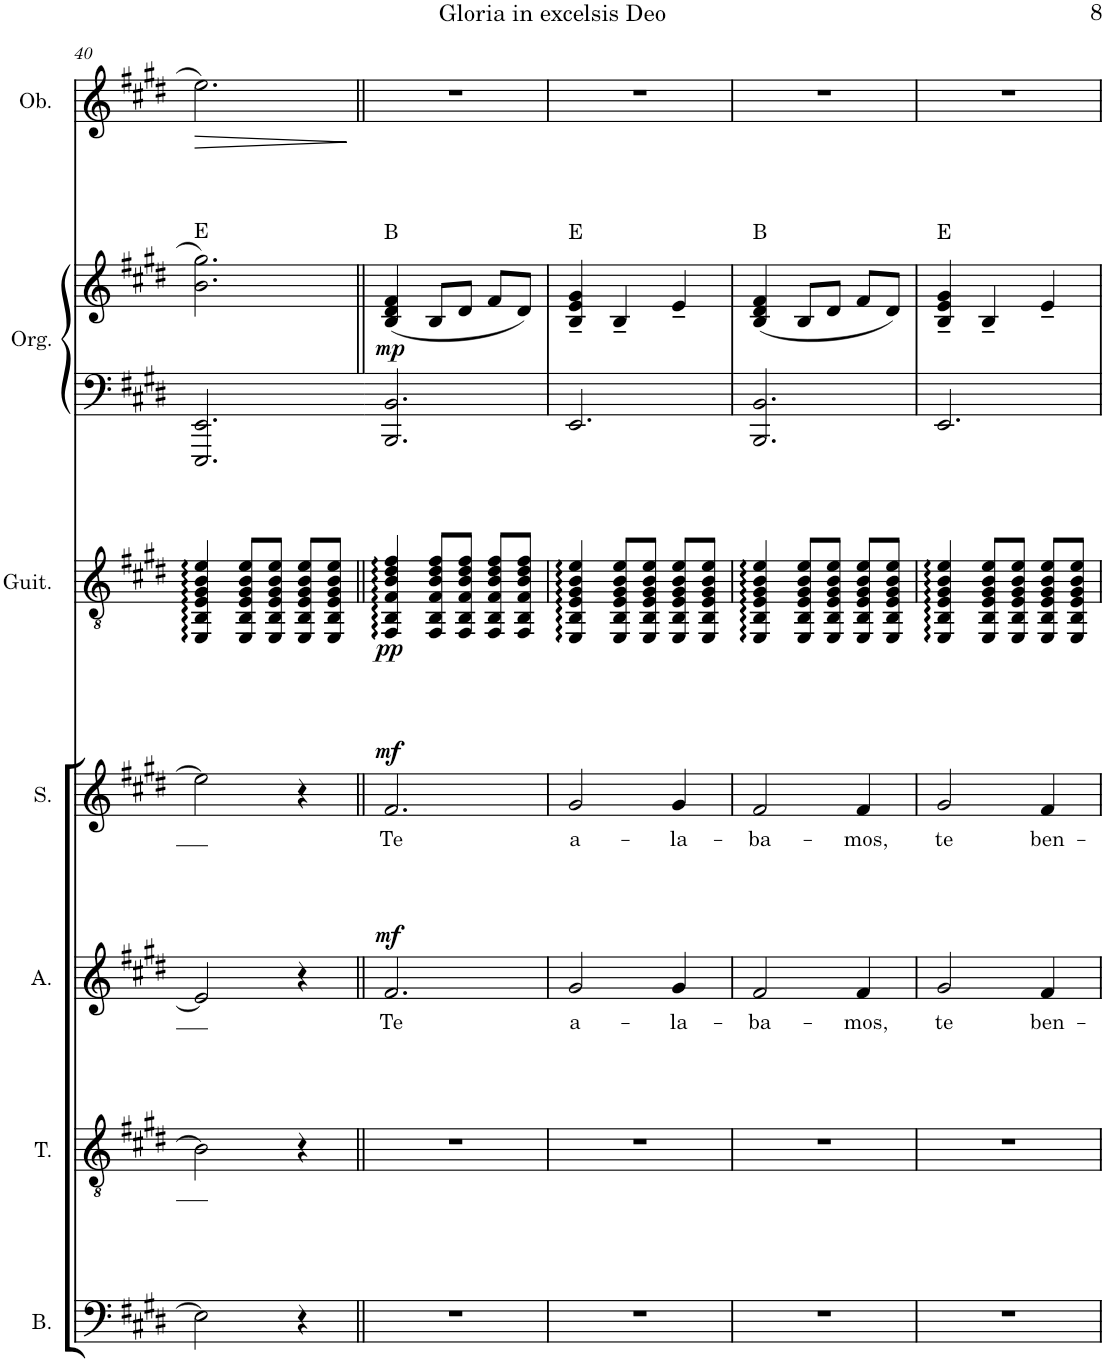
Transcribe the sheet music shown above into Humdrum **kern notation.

**kern	**kern	**kern	**text	**dynam	**kern	**text	**dynam	**kern	**dynam	**kern	**kern	**dynam	**harte	**kern	**dynam
*part7	*part6	*part5	*part5	*part5	*part4	*part4	*part4	*part3	*part3	*part2	*part2	*part2	*part2	*part1	*part1
*staff8	*staff7	*staff6	*staff6	*staff6	*staff5	*staff5	*staff5	*staff4	*staff4	*staff3	*staff2	*staff2/3	*	*staff1	*staff1
*I"Bajo	*I"Tenor	*I"Alto	*	*	*I"Soprano	*	*	*I"Guitarra acústica	*	*I"Órgano	*	*	*	*I"Oboe	*
*I'B.	*I'T.	*I'A.	*	*	*I'S.	*	*	*I'Guit.	*	*	*	*	*	*I'Ob.	*
!!LO:PB:g=z
*clefF4	*clefGv2	*clefG2	*	*	*clefG2	*	*	*clefGv2	*	*clefF4	*clefG2	*	*	*clefG2	*
*k[f#c#g#d#]	*k[f#c#g#d#]	*k[f#c#g#d#]	*	*	*k[f#c#g#d#]	*	*	*k[f#c#g#d#]	*	*k[f#c#g#d#]	*k[f#c#g#d#]	*	*	*k[f#c#g#d#]	*
*M3/4	*M3/4	*M3/4	*	*	*M3/4	*	*	*M3/4	*	*M3/4	*M3/4	*	*	*M3/4	*
=40	=40	=40	=40	=40	=40	=40	=40	=40	=40	=40	=40	=40	=40	=40	=40
!	!	!	!	!	!	!	!	!	!	!	!	!	!	!	!LO:HP:b
2E\]	2B\]	2e/]	.	.	2ee\]	.	.	4EE/ 4BB/ 4E/ 4G#/ 4B/ 4e/	.	2.EEE/ 2.EE/	2.b\ 2.gg#\	.	E:maj	2.ee\	>
.	.	.	.	.	.	.	.	8EE/ 8BB/ 8E/ 8G#/ 8B/ 8e/L	.	.	.	.	.	.	.
.	.	.	.	.	.	.	.	8EE/ 8BB/ 8E/ 8G#/ 8B/ 8e/J	.	.	.	.	.	.	.
4r	4r	4r	.	.	4r	.	.	8EE/ 8BB/ 8E/ 8G#/ 8B/ 8e/L	.	.	.	.	.	.	.
.	.	.	.	.	.	.	.	8EE/ 8BB/ 8E/ 8G#/ 8B/ 8e/J	.	.	.	.	.	.	.
.	.	.	.	.	.	.	.	.	.	.	.	.	.	.	]
=41||	=41||	=41||	=41||	=41||	=41||	=41||	=41||	=41||	=41||	=41||	=41||	=41||	=41||	=41||	=41||
!	!	!	!LO:LY:b	!LO:DY:a	!	!LO:LY:b	!LO:DY:a	!	!LO:DY:b	!	!	!LO:DY:b	!	!	!
2.r	2.r	2.f#/	Te	mf	2.f#/	Te	mf	4FF#/ 4BB/ 4F#/ 4B/ 4d#/ 4f#/	pp	2.BBB/ 2.BB/	(4B/ 4d#/ 4f#/	mp	B:maj	2.r	.
.	.	.	.	.	.	.	.	8FF#/ 8BB/ 8F#/ 8B/ 8d#/ 8f#/L	.	.	8B/L	.	.	.	.
.	.	.	.	.	.	.	.	8FF#/ 8BB/ 8F#/ 8B/ 8d#/ 8f#/J	.	.	8d#/J	.	.	.	.
.	.	.	.	.	.	.	.	8FF#/ 8BB/ 8F#/ 8B/ 8d#/ 8f#/L	.	.	8f#/L	.	.	.	.
.	.	.	.	.	.	.	.	8FF#/ 8BB/ 8F#/ 8B/ 8d#/ 8f#/J	.	.	8d#/J)	.	.	.	.
=42	=42	=42	=42	=42	=42	=42	=42	=42	=42	=42	=42	=42	=42	=42	=42
!	!	!	!LO:LY:b	!	!	!LO:LY:b	!	!	!	!	!	!	!	!	!
2.r	2.r	2g#/	a-	.	2g#/	a-	.	4EE/ 4BB/ 4E/ 4G#/ 4B/ 4e/	.	2.EE/	4B/~ 4e/~ 4g#/~	.	E:maj	2.r	.
.	.	.	.	.	.	.	.	8EE/ 8BB/ 8E/ 8G#/ 8B/ 8e/L	.	.	4B~/	.	.	.	.
.	.	.	.	.	.	.	.	8EE/ 8BB/ 8E/ 8G#/ 8B/ 8e/J	.	.	.	.	.	.	.
!	!	!	!LO:LY:b	!	!	!LO:LY:b	!	!	!	!	!	!	!	!	!
.	.	4g#/	-la-	.	4g#/	-la-	.	8EE/ 8BB/ 8E/ 8G#/ 8B/ 8e/L	.	.	4e~/	.	.	.	.
.	.	.	.	.	.	.	.	8EE/ 8BB/ 8E/ 8G#/ 8B/ 8e/J	.	.	.	.	.	.	.
=43	=43	=43	=43	=43	=43	=43	=43	=43	=43	=43	=43	=43	=43	=43	=43
!	!	!	!LO:LY:b	!	!	!LO:LY:b	!	!	!	!	!	!	!	!	!
2.r	2.r	2f#/	-ba-	.	2f#/	-ba-	.	4EE/ 4BB/ 4E/ 4G#/ 4B/ 4e/	.	2.BBB/ 2.BB/	(4B/ 4d#/ 4f#/	.	B:maj	2.r	.
.	.	.	.	.	.	.	.	8EE/ 8BB/ 8E/ 8G#/ 8B/ 8e/L	.	.	8B/L	.	.	.	.
.	.	.	.	.	.	.	.	8EE/ 8BB/ 8E/ 8G#/ 8B/ 8e/J	.	.	8d#/J	.	.	.	.
!	!	!	!LO:LY:b	!	!	!LO:LY:b	!	!	!	!	!	!	!	!	!
.	.	4f#/	-mos,	.	4f#/	-mos,	.	8EE/ 8BB/ 8E/ 8G#/ 8B/ 8e/L	.	.	8f#/L	.	.	.	.
.	.	.	.	.	.	.	.	8EE/ 8BB/ 8E/ 8G#/ 8B/ 8e/J	.	.	8d#/J)	.	.	.	.
=44	=44	=44	=44	=44	=44	=44	=44	=44	=44	=44	=44	=44	=44	=44	=44
!	!	!	!LO:LY:b	!	!	!LO:LY:b	!	!	!	!	!	!	!	!	!
2.r	2.r	2g#/	te	.	2g#/	te	.	4EE/ 4BB/ 4E/ 4G#/ 4B/ 4e/	.	2.EE/	4B/~ 4e/~ 4g#/~	.	E:maj	2.r	.
.	.	.	.	.	.	.	.	8EE/ 8BB/ 8E/ 8G#/ 8B/ 8e/L	.	.	4B~/	.	.	.	.
.	.	.	.	.	.	.	.	8EE/ 8BB/ 8E/ 8G#/ 8B/ 8e/J	.	.	.	.	.	.	.
!	!	!	!LO:LY:b	!	!	!LO:LY:b	!	!	!	!	!	!	!	!	!
.	.	4f#/	ben-	.	4f#/	ben-	.	8EE/ 8BB/ 8E/ 8G#/ 8B/ 8e/L	.	.	4e~/	.	.	.	.
.	.	.	.	.	.	.	.	8EE/ 8BB/ 8E/ 8G#/ 8B/ 8e/J	.	.	.	.	.	.	.
=	=	=	=	=	=	=	=	=	=	=	=	=	=	=	=
*-	*-	*-	*-	*-	*-	*-	*-	*-	*-	*-	*-	*-	*-	*-	*-
